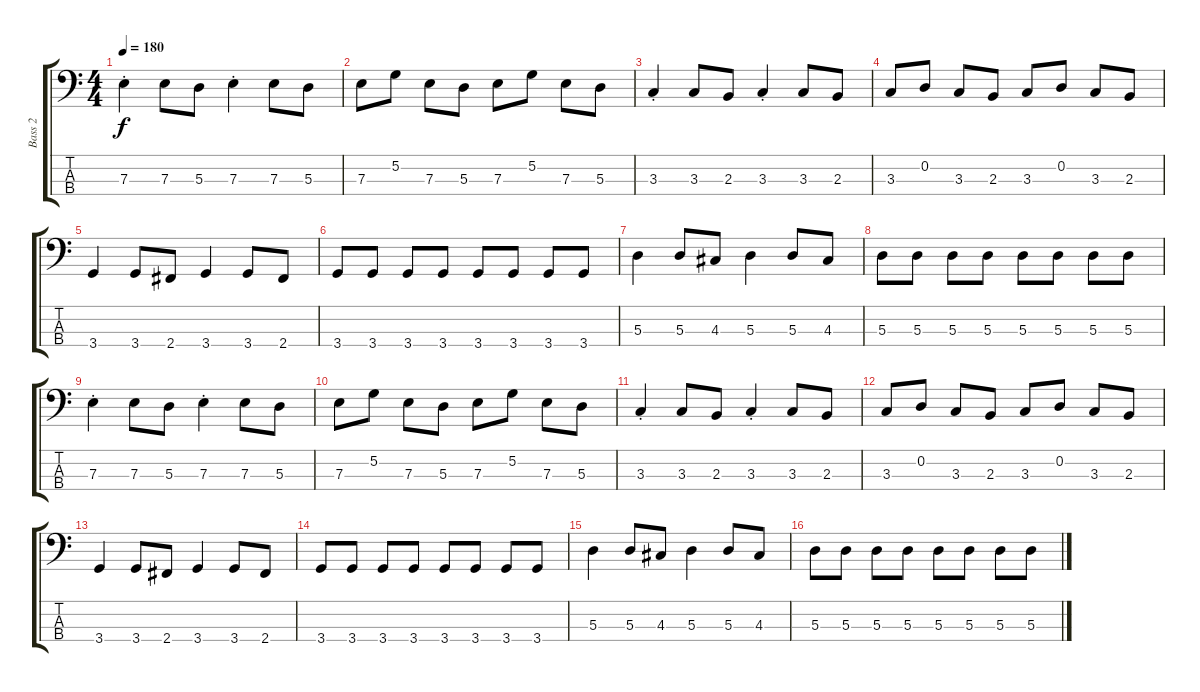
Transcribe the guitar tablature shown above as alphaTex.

\track ("Bass 2" "Bass 2") {instrument electricbasspick}
\staff {score tabs}
\tuning (G2 D2 A1 E1) {hide}
\ts (4 4)
\tempo 180
\clef f4
\ks c
7.3{st}.4{dy f} 7.3.8 5.3.8 7.3{st}.4 7.3.8 5.3.8 |
7.3.8 5.2.8 7.3.8 5.3.8 7.3.8 5.2.8 7.3.8 5.3.8 |
3.3{st}.4 3.3.8 2.3.8 3.3{st}.4 3.3.8 2.3.8 |
3.3.8 0.2.8 3.3.8 2.3.8 3.3.8 0.2.8 3.3.8 2.3.8 |
3.4.4 3.4.8 2.4.8 3.4.4 3.4.8 2.4.8 |
3.4.8 3.4.8 3.4.8 3.4.8 3.4.8 3.4.8 3.4.8 3.4.8 |
5.3.4 5.3.8 4.3.8 5.3.4 5.3.8 4.3.8 |
5.3.8 5.3.8 5.3.8 5.3.8 5.3.8 5.3.8 5.3.8 5.3.8 |
7.3{st}.4 7.3.8 5.3.8 7.3{st}.4 7.3.8 5.3.8 |
7.3.8 5.2.8 7.3.8 5.3.8 7.3.8 5.2.8 7.3.8 5.3.8 |
3.3{st}.4 3.3.8 2.3.8 3.3{st}.4 3.3.8 2.3.8 |
3.3.8 0.2.8 3.3.8 2.3.8 3.3.8 0.2.8 3.3.8 2.3.8 |
3.4.4 3.4.8 2.4.8 3.4.4 3.4.8 2.4.8 |
3.4.8 3.4.8 3.4.8 3.4.8 3.4.8 3.4.8 3.4.8 3.4.8 |
5.3.4 5.3.8 4.3.8 5.3.4 5.3.8 4.3.8 |
5.3.8 5.3.8 5.3.8 5.3.8 5.3.8 5.3.8 5.3.8 5.3.8
